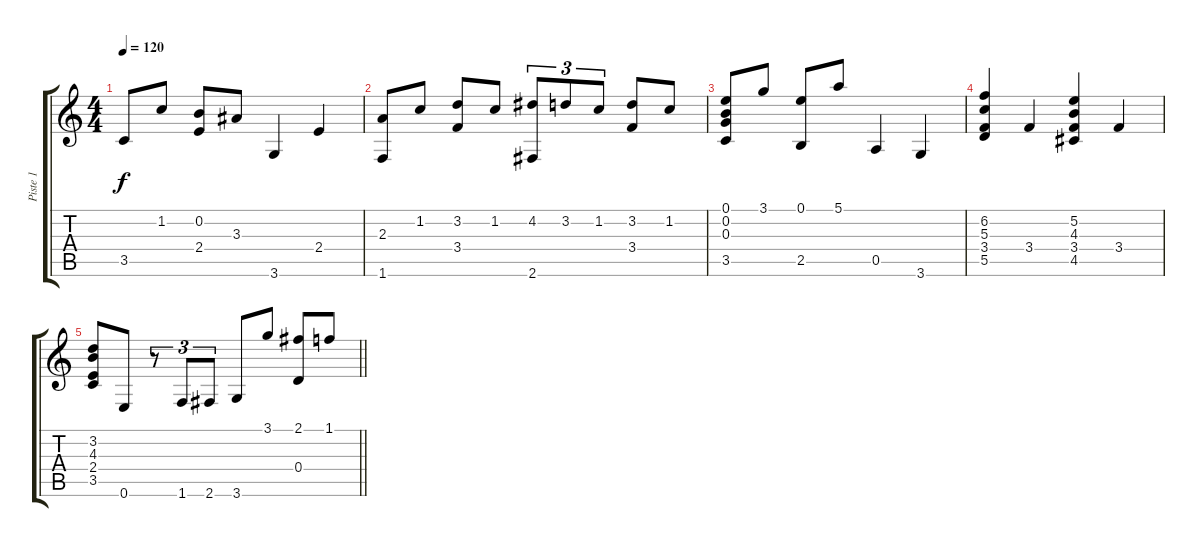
\track ("Piste 1" "Piste 1") {instrument acousticguitarnylon}
\staff {score tabs}
\tuning (E4 B3 G3 D3 A2 E2) {hide}
\ts (4 4)
\tempo 120
\clef g2
\ks c
3.5.8{dy f} 1.2.8 (0.2 2.4).8 3.3.8 3.6.4 2.4.4 |
(2.3 1.6).8 1.2.8 (3.2 3.4).8 1.2.8 (4.2 2.6).8{tu (3 2)} 3.2.8{tu (3 2)} 1.2.8{tu (3 2)} (3.2 3.4).8 1.2.8 |
(0.1 0.2 0.3 3.5).8 3.1.8 (0.1 2.5).8 5.1.8 0.5.4 3.6.4 |
(6.2 5.3 3.4 5.5).4 3.4.4 (5.2 4.3 3.4 4.5).4 3.4.4 |
\barLineRight lightlight
(3.2 4.3 2.4 3.5).8 0.6.8 r.8{tu (3 2)} 1.6.8{tu (3 2)} 2.6.8{tu (3 2)} 3.6.8 3.1.8 (2.1 0.4).8 1.1.8
